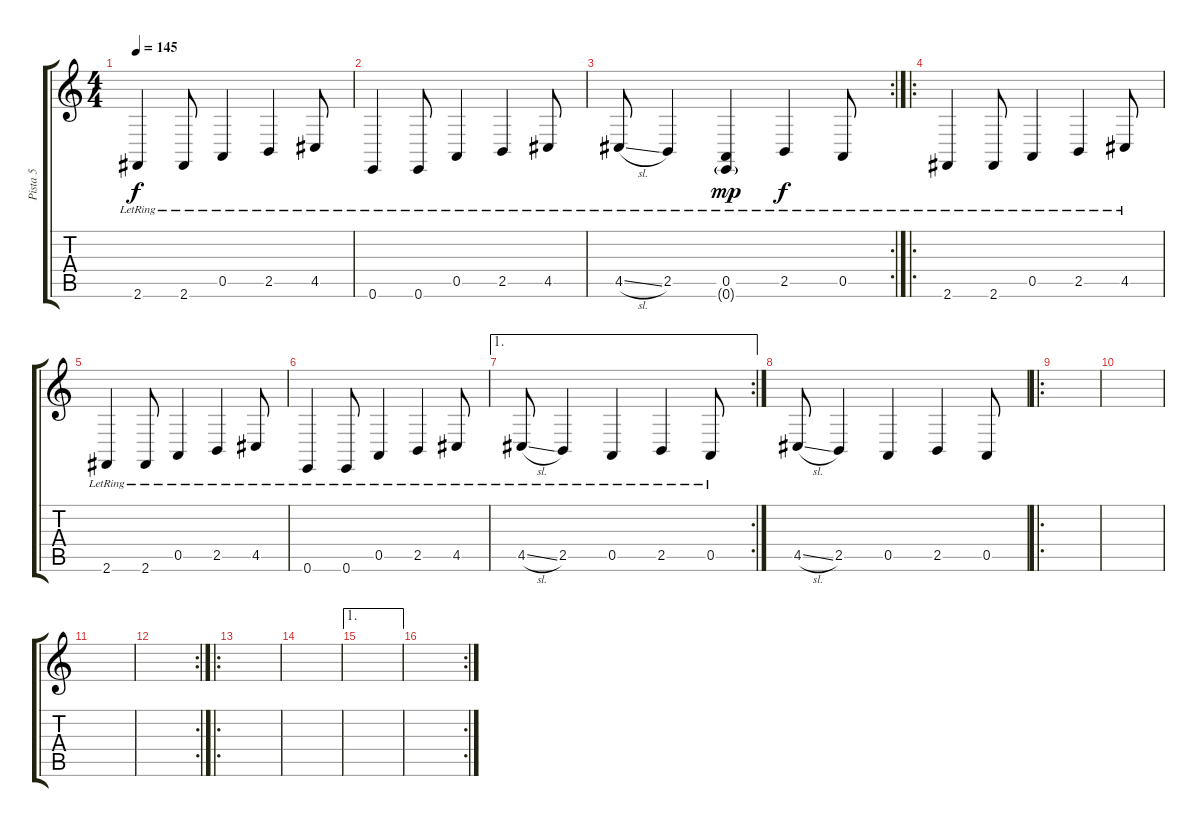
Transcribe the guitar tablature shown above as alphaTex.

\track ("Pista 5" "Pista 5") {instrument lead2sawtooth}
\staff {score tabs}
\tuning (E4 B3 G3 D3 A2 E2) {hide}
\ts (4 4)
\tempo 145
\clef g2
\ks c
2.6{lr}.4{dy f} 2.6{lr}.8 0.5{lr}.4 2.5{lr}.4 4.5{lr}.8 |
0.6{lr}.4 0.6{lr}.8 0.5{lr}.4 2.5{lr}.4 4.5{lr}.8 |
\rc 2
4.5{sl lr}.8 2.5{lr}.4 (0.5{lr} 0.6{g}).4{dy mp} 2.5{lr}.4{dy f} 0.5{lr}.8 |
\ro
2.6{lr}.4 2.6{lr}.8 0.5{lr}.4 2.5{lr}.4 4.5{lr}.8 |
2.6{lr}.4 2.6{lr}.8 0.5{lr}.4 2.5{lr}.4 4.5{lr}.8 |
0.6{lr}.4 0.6{lr}.8 0.5{lr}.4 2.5{lr}.4 4.5{lr}.8 |
\ae 1
\rc 2
4.5{sl lr}.8 2.5{lr}.4 0.5{lr}.4 2.5{lr}.4 0.5{lr}.8 |
4.5{sl}.8 2.5.4 0.5.4 2.5.4 0.5.8 |
\ro
|
|
|
\rc 2
|
\ro
|
|
\ae 1
|
\rc 2
